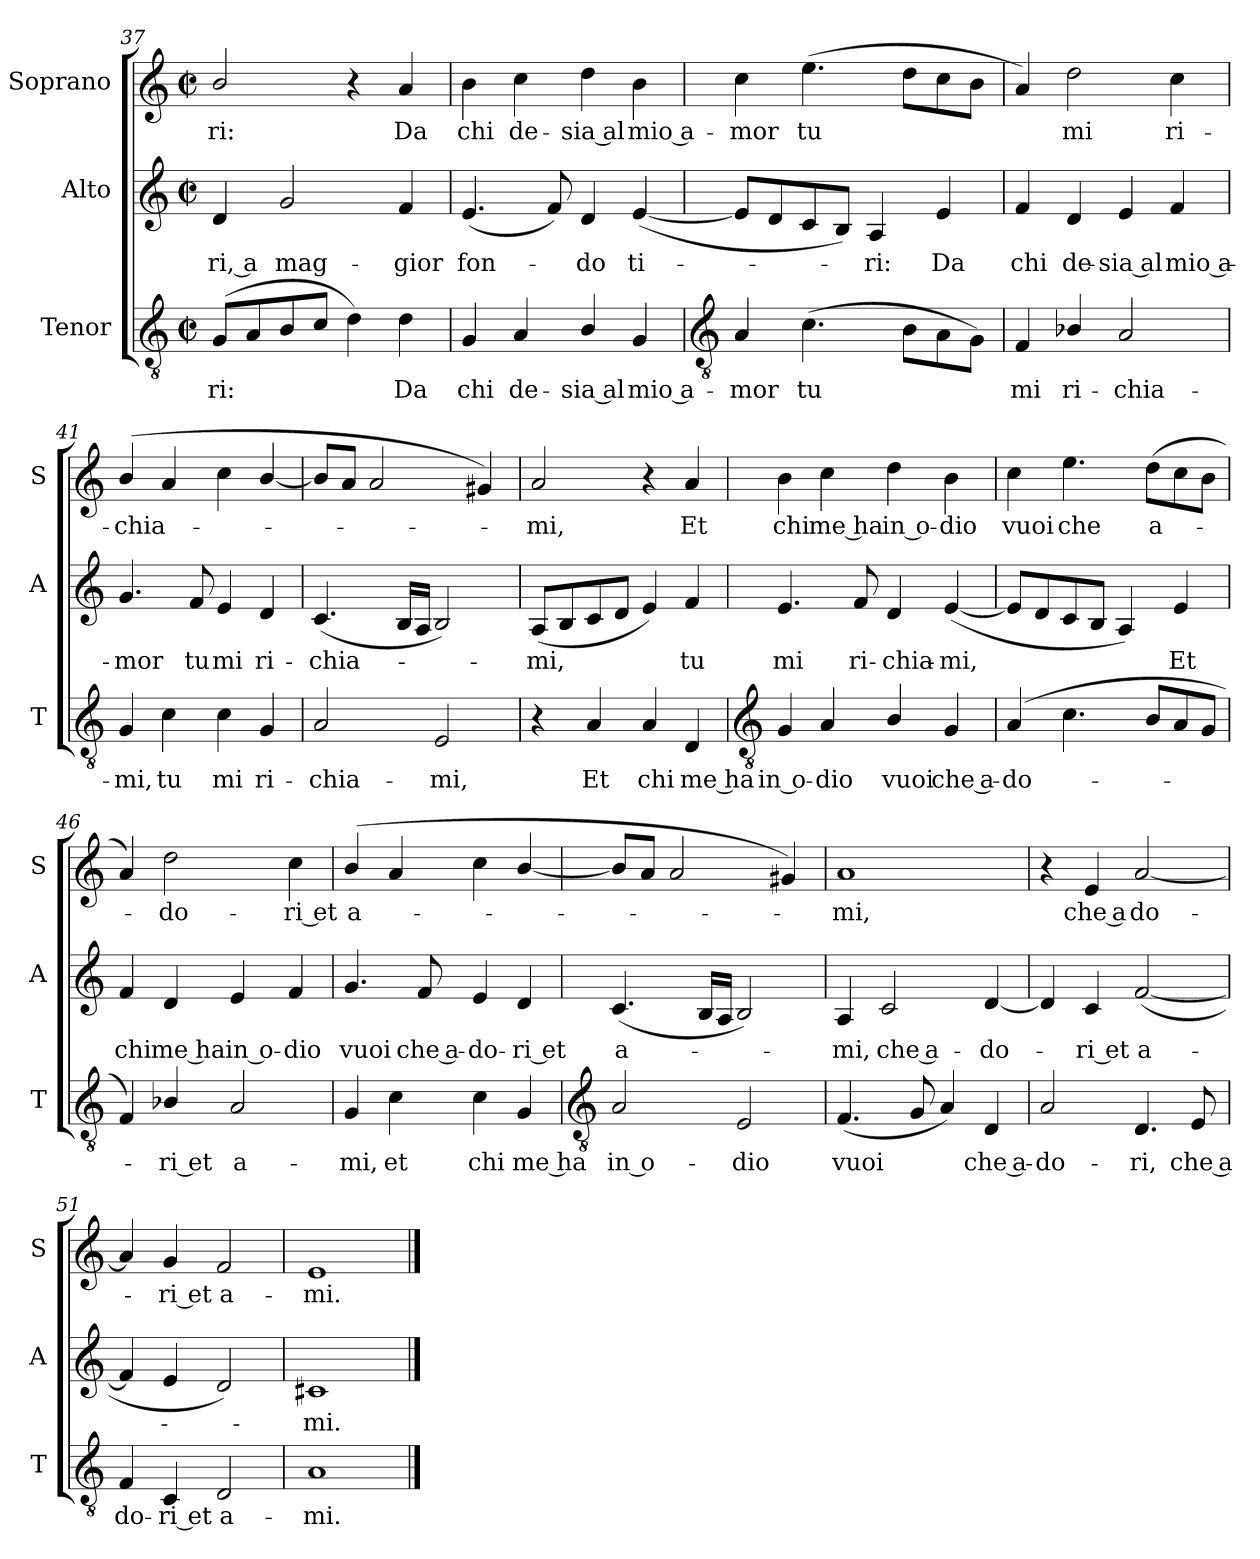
**kern	**text	**kern	**text	**kern	**text
*part3	*part3	*part2	*part2	*part1	*part1
*staff3	*staff3	*staff2	*staff2	*staff1	*staff1
*I"Tenor	*	*I"Alto	*	*I"Soprano	*
*I'T	*	*I'A	*	*I'S	*
*clefGv2	*	*clefG2	*	*clefG2	*
*k[]	*	*k[]	*	*k[]	*
*C:	*	*C:	*	*C:	*
*M2/2	*	*M2/2	*	*M2/2	*
*met(c|)	*	*met(c|)	*	*met(c|)	*
=37	=37	=37	=37	=37	=37
!	!LO:LY:b	!	!LO:LY:b	!	!LO:LY:b
(<8GL	-ri:	4d	ri, a	2b/	-ri:
8A	.	.	.	.	.
!	!	!	!LO:LY:b	!	!
8B	.	2g	mag-	.	.
8cJ	.	.	.	.	.
4d\)	.	.	.	4r	.
!	!LO:LY:b	!	!LO:LY:b	!	!LO:LY:b
4d\	Da	4f	-gior	4a	Da
=38	=38	=38	=38	=38	=38
!	!LO:LY:b	!	!LO:LY:b	!	!LO:LY:b
4G	chi	(<4.e	fon-	4b	chi
!	!LO:LY:b	!	!	!	!LO:LY:b
4A	de-	.	.	4cc	de-
.	.	8f)	.	.	.
!	!LO:LY:b	!	!LO:LY:b	!	!LO:LY:b
4B/	-sia al	4d	do	4dd	-sia al
!	!LO:LY:b	!	!LO:LY:b	!	!LO:LY:b
4G	mio a-	(<[4e	ti-	4b	mio a-
!!LO:LB:g=z
=39	=39	=39	=39	=39	=39
*clefGv2	*	*	*	*	*
!	!LO:LY:b	!	!	!	!LO:LY:b
4A	-mor	8eL]	.	4cc	-mor
.	.	8d	.	.	.
!	!LO:LY:b	!	!	!	!LO:LY:b
(>4.c	tu	8c	.	(>4.ee	tu
.	.	8BJ)	.	.	.
!	!	!	!LO:LY:b	!	!
.	.	4A	ri:	.	.
8B\L	.	.	.	8ddL	.
!	!	!	!LO:LY:b	!	!
8A\	.	4e	Da	8cc	.
8G\J)	.	.	.	8bJ	.
=40	=40	=40	=40	=40	=40
!	!LO:LY:b	!	!LO:LY:b	!	!
4F	mi	4f	chi	4a)	.
!	!LO:LY:b	!	!LO:LY:b	!	!LO:LY:b
4B-X/	ri-	4d	de-	2dd	mi
!	!LO:LY:b	!	!LO:LY:b	!	!
2A	-chia-	4e	-sia al	.	.
!	!	!	!LO:LY:b	!	!LO:LY:b
.	.	4f	mio a-	4cc	ri-
=41	=41	=41	=41	=41	=41
!	!LO:LY:b	!	!LO:LY:b	!	!LO:LY:b
4G	-mi,	4.g	-mor	(<4b/	-chia-
!	!LO:LY:b	!	!	!	!
4c	tu	.	.	4a	.
!	!	!	!LO:LY:b	!	!
.	.	8f	tu	.	.
!	!LO:LY:b	!	!LO:LY:b	!	!
4c	mi	4e	mi	4cc\	.
!	!LO:LY:b	!	!LO:LY:b	!	!
4G	ri-	4d	ri-	[4b/	.
=42	=42	=42	=42	=42	=42
!	!LO:LY:b	!	!LO:LY:b	!	!
2A	-chia-	(<4.c	-chia-	8bL]	.
.	.	.	.	8aJ	.
.	.	.	.	2a	.
.	.	16BLL	.	.	.
.	.	16AJJ	.	.	.
!	!LO:LY:b	!	!	!	!
2E	-mi,	2B)	.	.	.
.	.	.	.	4g#X)	.
=43	=43	=43	=43	=43	=43
!	!	!	!LO:LY:b	!	!LO:LY:b
4r	.	(<8AL	mi,	2a	mi,
.	.	8B	.	.	.
!	!LO:LY:b	!	!	!	!
4A	Et	8c	.	.	.
.	.	8dJ	.	.	.
!	!LO:LY:b	!	!	!	!
4A	chi	4e)	.	4r	.
!	!LO:LY:b	!	!LO:LY:b	!	!LO:LY:b
4D	me ha	4f	tu	4a	Et
!!LO:LB:g=z
=44	=44	=44	=44	=44	=44
*clefGv2	*	*	*	*	*
!	!LO:LY:b	!	!LO:LY:b	!	!LO:LY:b
4G	in o-	4.e	mi	4b	chi
!	!LO:LY:b	!	!	!	!LO:LY:b
4A	-dio	.	.	4cc	me ha
!	!	!	!LO:LY:b	!	!
.	.	8f	ri-	.	.
!	!LO:LY:b	!	!LO:LY:b	!	!LO:LY:b
4B/	vuoi	4d	-chia-	4dd	in o-
!	!LO:LY:b	!	!LO:LY:b	!	!LO:LY:b
4G	che a-	(<[4e	-mi,	4b	-dio
=45	=45	=45	=45	=45	=45
!	!LO:LY:b	!	!	!	!LO:LY:b
(<4A	-do-	8eL]	.	4cc	vuoi
.	.	8d	.	.	.
!	!	!	!	!	!LO:LY:b
4.c\	.	8c	.	4.ee	che
.	.	8BJ	.	.	.
.	.	4A)	.	.	.
!	!	!	!	!	!LO:LY:b
8BL	.	.	.	(>8ddL	a-
!	!	!	!LO:LY:b	!	!
8A	.	4e	Et	8cc	.
8GJ	.	.	.	8bJ	.
=46	=46	=46	=46	=46	=46
!	!	!	!LO:LY:b	!	!
4F)	.	4f	chi	4a)	.
!	!LO:LY:b	!	!LO:LY:b	!	!LO:LY:b
4B-X/	ri et	4d	me ha	2dd	do-
!	!LO:LY:b	!	!LO:LY:b	!	!
2A	a-	4e	in o-	.	.
!	!	!	!LO:LY:b	!	!LO:LY:b
.	.	4f	-dio	4cc	-ri et
=47	=47	=47	=47	=47	=47
!	!LO:LY:b	!	!LO:LY:b	!	!LO:LY:b
4G	-mi,	4.g	vuoi	(<4b/	a-
!	!LO:LY:b	!	!	!	!
4c	et	.	.	4a	.
!	!	!	!LO:LY:b	!	!
.	.	8f	che a-	.	.
!	!LO:LY:b	!	!LO:LY:b	!	!
4c	chi	4e	-do-	4cc\	.
!	!LO:LY:b	!	!LO:LY:b	!	!
4G	me ha	4d	-ri et	[4b/	.
!!LO:LB:g=z
=48	=48	=48	=48	=48	=48
*clefGv2	*	*	*	*	*
!	!LO:LY:b	!	!LO:LY:b	!	!
2A	in o-	(<4.c	a-	8bL]	.
.	.	.	.	8aJ	.
.	.	.	.	2a	.
.	.	16BLL	.	.	.
.	.	16AJJ	.	.	.
!	!LO:LY:b	!	!	!	!
2E	-dio	2B)	.	.	.
.	.	.	.	4g#X)	.
=49	=49	=49	=49	=49	=49
!	!LO:LY:b	!	!LO:LY:b	!	!LO:LY:b
(<4.F	vuoi	4A	mi,	1a	mi,
!	!	!	!LO:LY:b	!	!
.	.	2c	che a-	.	.
8G	.	.	.	.	.
4A)	.	.	.	.	.
!	!LO:LY:b	!	!LO:LY:b	!	!
4D	che a-	[4d	-do-	.	.
=50	=50	=50	=50	=50	=50
!	!LO:LY:b	!	!	!	!
2A	-do-	4d]	.	4r	.
!	!	!	!LO:LY:b	!	!LO:LY:b
.	.	4c	ri et	4e	che a
!	!LO:LY:b	!	!LO:LY:b	!	!LO:LY:b
4.D	-ri,	(<[2f	a-	[2a	do-
!	!LO:LY:b	!	!	!	!
8E	che a	.	.	.	.
=51	=51	=51	=51	=51	=51
!	!LO:LY:b	!	!	!	!
4F	do-	4f]	.	4a]	.
!	!LO:LY:b	!	!	!	!LO:LY:b
4C	-ri et	4e	.	4g	ri et
!	!LO:LY:b	!	!	!	!LO:LY:b
2D	a-	2d)	.	2f	a-
=52	=52	=52	=52	=52	=52
!	!LO:LY:b	!	!LO:LY:b	!	!LO:LY:b
1A	-mi.	1c#X	mi.	1e	-mi.
==	==	==	==	==	==
*-	*-	*-	*-	*-	*-
